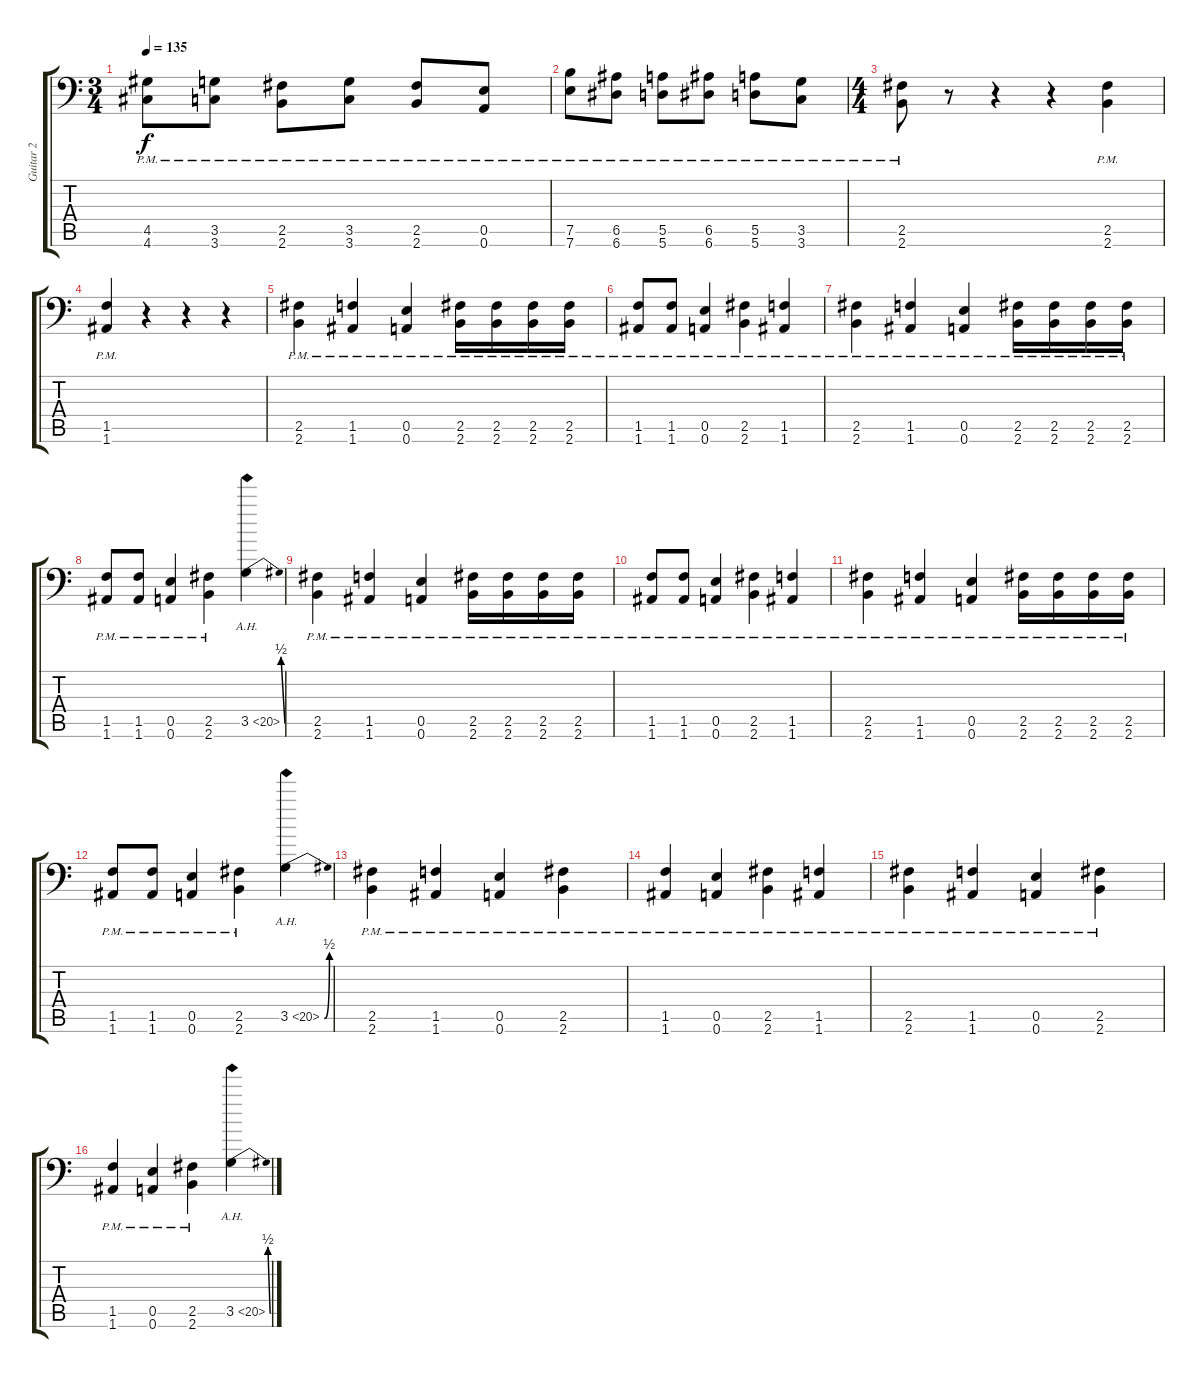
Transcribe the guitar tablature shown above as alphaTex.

\track ("Guitar 2" "Guitar 2") {instrument distortionguitar}
\staff {score tabs}
\tuning (B3 Gb3 D3 A2 E2 A1) {hide}
\ts (3 4)
\tempo 135
\clef f4
\ks c
(4.5{pm} 4.6{pm}).8{dy f} (3.5{pm} 3.6{pm}).8 (2.5{pm} 2.6{pm}).8 (3.5{pm} 3.6{pm}).8 (2.5{pm} 2.6{pm}).8 (0.5{pm} 0.6{pm}).8 |
(7.5{pm} 7.6{pm}).8 (6.5{pm} 6.6{pm}).8 (5.5{pm} 5.6{pm}).8 (6.5{pm} 6.6{pm}).8 (5.5{pm} 5.6{pm}).8 (3.5{pm} 3.6{pm}).8 |
\ts (4 4)
(2.5{pm} 2.6{pm}).8 r.8 r.4 r.4 (2.5{pm} 2.6{pm}).4 |
(1.5{pm} 1.6{pm}).4 r.4 r.4 r.4 |
(2.5{pm} 2.6{pm}).4 (1.5{pm} 1.6{pm}).4 (0.5{pm} 0.6{pm}).4 (2.5{pm} 2.6{pm}).16 (2.5{pm} 2.6{pm}).16 (2.5{pm} 2.6{pm}).16 (2.5{pm} 2.6{pm}).16 |
(1.5{pm} 1.6{pm}).8 (1.5{pm} 1.6{pm}).8 (0.5{pm} 0.6{pm}).4 (2.5{pm} 2.6{pm}).4 (1.5{pm} 1.6{pm}).4 |
(2.5{pm} 2.6{pm}).4 (1.5{pm} 1.6{pm}).4 (0.5{pm} 0.6{pm}).4 (2.5{pm} 2.6{pm}).16 (2.5{pm} 2.6{pm}).16 (2.5{pm} 2.6{pm}).16 (2.5{pm} 2.6{pm}).16 |
(1.5{pm} 1.6{pm}).8 (1.5{pm} 1.6{pm}).8 (0.5{pm} 0.6{pm}).4 (2.5{pm} 2.6{pm}).4 3.5{be (bend 0 0 60 2) ah 17}.4 |
(2.5{pm} 2.6{pm}).4 (1.5{pm} 1.6{pm}).4 (0.5{pm} 0.6{pm}).4 (2.5{pm} 2.6{pm}).16 (2.5{pm} 2.6{pm}).16 (2.5{pm} 2.6{pm}).16 (2.5{pm} 2.6{pm}).16 |
(1.5{pm} 1.6{pm}).8 (1.5{pm} 1.6{pm}).8 (0.5{pm} 0.6{pm}).4 (2.5{pm} 2.6{pm}).4 (1.5{pm} 1.6{pm}).4 |
(2.5{pm} 2.6{pm}).4 (1.5{pm} 1.6{pm}).4 (0.5{pm} 0.6{pm}).4 (2.5{pm} 2.6{pm}).16 (2.5{pm} 2.6{pm}).16 (2.5{pm} 2.6{pm}).16 (2.5{pm} 2.6{pm}).16 |
(1.5{pm} 1.6{pm}).8 (1.5{pm} 1.6{pm}).8 (0.5{pm} 0.6{pm}).4 (2.5{pm} 2.6{pm}).4 3.5{be (bend 0 0 60 2) ah 17}.4 |
(2.5{pm} 2.6{pm}).4 (1.5{pm} 1.6{pm}).4 (0.5{pm} 0.6{pm}).4 (2.5{pm} 2.6{pm}).4 |
(1.5{pm} 1.6{pm}).4 (0.5{pm} 0.6{pm}).4 (2.5{pm} 2.6{pm}).4 (1.5{pm} 1.6{pm}).4 |
(2.5{pm} 2.6{pm}).4 (1.5{pm} 1.6{pm}).4 (0.5{pm} 0.6{pm}).4 (2.5{pm} 2.6{pm}).4 |
(1.5{pm} 1.6{pm}).4 (0.5{pm} 0.6{pm}).4 (2.5{pm} 2.6{pm}).4 3.5{be (bend 0 0 60 2) ah 17}.4
